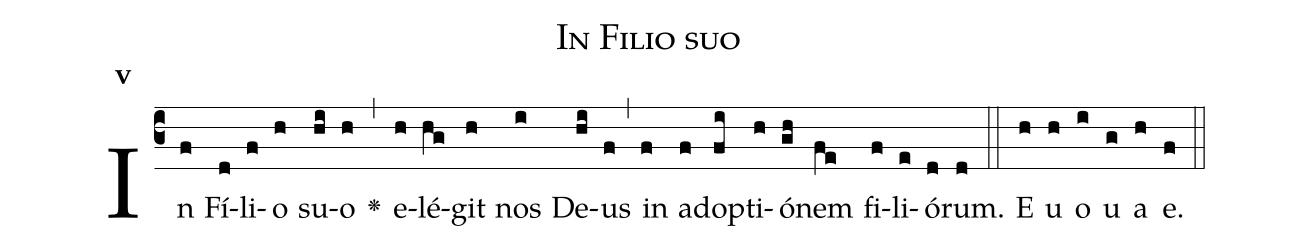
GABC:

name:In Filio suo;
office-part:Antiphona;
mode:5;
%%
initial-style: 1;
name: In Filio suo;
book: Antiphonae & Responsoria/Tomus III, p. 10;
occasion: Psalterium Hebdomada I Feria II;
office-part: Vesperae Ant 3;
user-notes: ;
commentary: ;
annotation: 5a;
centering-scheme: english;
fontsize: 12;
font: OFLSortsMillGoudy;
height: 11;
width: 4.5;
%%
(c3)In(f) Fí(d)li(f)o(h) su(hi)o(h) <v>\greheightstar</v>(,) e(h)lé(hg)git(h) nos(i) De(hi)us(f) (,) in(f) a(f)dop(fi)ti(h)ó(gh)nem(fe) fi(f)li(e)ó(d)rum.(d) (::)
E(h) u(h) o(i) u(g) a(h) e.(f) (::)
